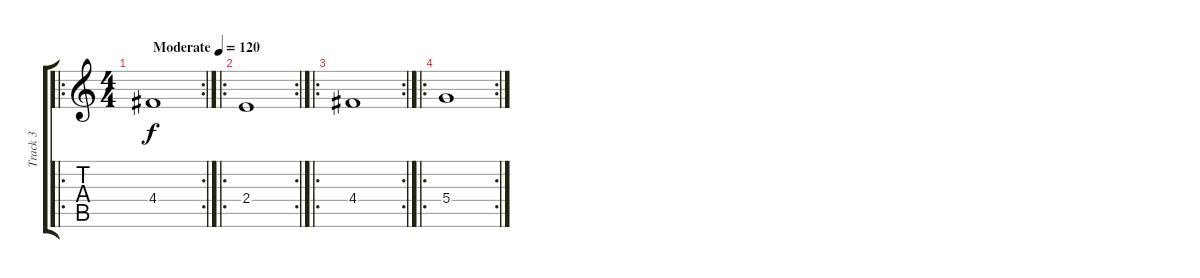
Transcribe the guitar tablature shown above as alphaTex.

\track ("Track 3" "Track 3") {instrument acousticguitarsteel}
\staff {score tabs}
\tuning (E4 B3 G3 D3 A2 E2) {hide}
\ro
\rc 2
\ts (4 4)
\tempo (120 "Moderate")
\clef g2
\ks c
4.4.1{dy f instrument acousticguitarsteel} |
\ro
\rc 2
2.4.1 |
\ro
\rc 2
4.4.1 |
\ro
\rc 2
5.4.1
